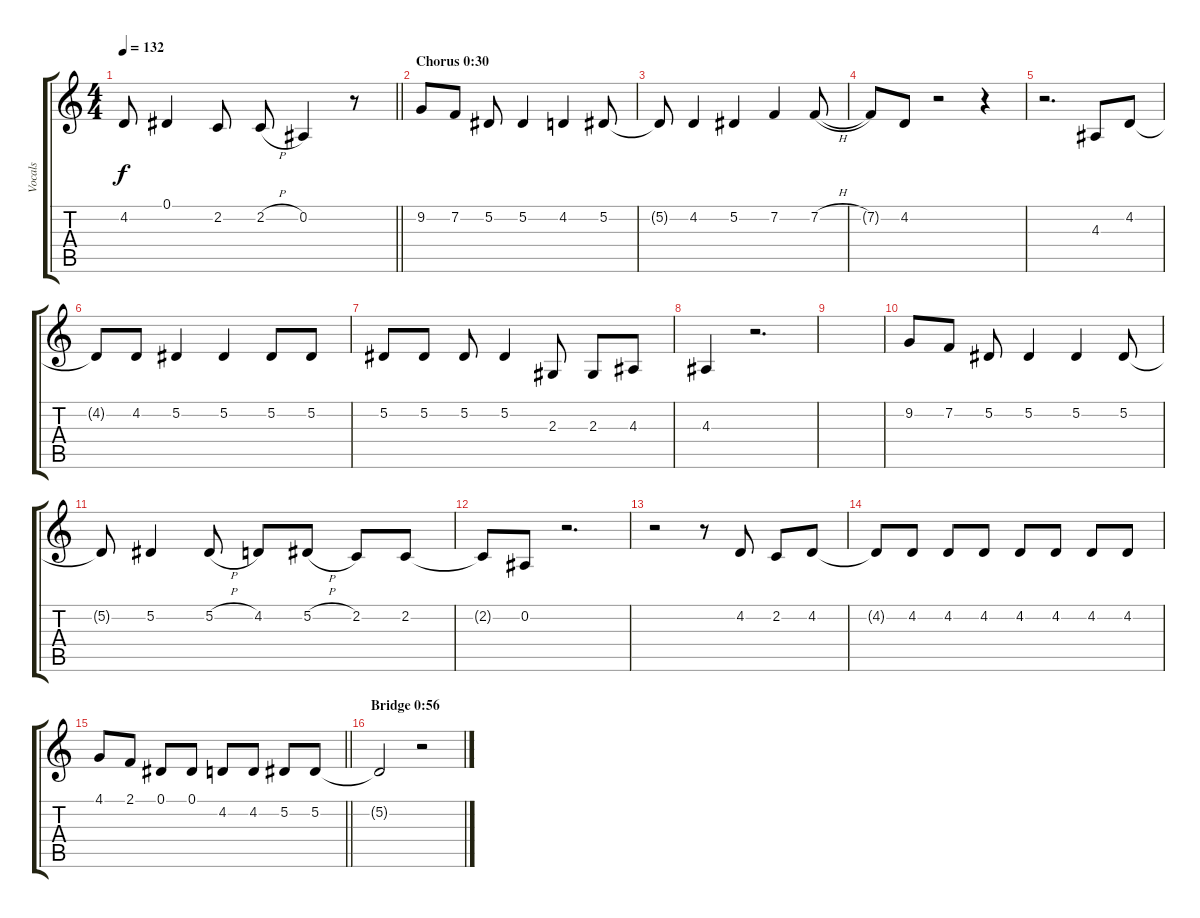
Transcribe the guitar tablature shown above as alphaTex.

\track ("Vocals" "Vocals") {instrument tenorsax}
\staff {score tabs}
\tuning (Eb4 Bb3 Gb3 Db3 Ab2 Eb2) {hide}
\ts (4 4)
\tempo 132
\clef g2
\barLineRight lightlight
\ks c
4.2.8{dy f} 0.1.4 2.2.8 2.2{h}.8 0.2.4 r.8 |
\section ("" "Chorus 0:30")
9.2.8 7.2.8 5.2.8 5.2.4 4.2.4 5.2.8 |
5.2{t}.8 4.2.4 5.2.4 7.2.4 7.2{h}.8 |
7.2{t}.8 4.2.8 r.2 r.4 |
r.2{d} 4.3.8 4.2.8 |
4.2{t}.8 4.2.8 5.2.4 5.2.4 5.2.8 5.2.8 |
5.2.8 5.2.8 5.2.8 5.2.4 2.3.8 2.3.8 4.3.8 |
4.3.4 r.2{d} |
|
9.2.8 7.2.8 5.2.8 5.2.4 5.2.4 5.2.8 |
5.2{t}.8 5.2.4 5.2{h}.8 4.2.8 5.2{h}.8 2.2.8 2.2.8 |
2.2{t}.8 0.2.8 r.2{d} |
r.2 r.8 4.2.8 2.2.8 4.2.8 |
4.2{t}.8 4.2.8 4.2.8 4.2.8 4.2.8 4.2.8 4.2.8 4.2.8 |
\barLineRight lightlight
4.1.8 2.1.8 0.1.8 0.1.8 4.2.8 4.2.8 5.2.8 5.2.8 |
\section ("" "Bridge 0:56")
5.2{t}.2 r.2
